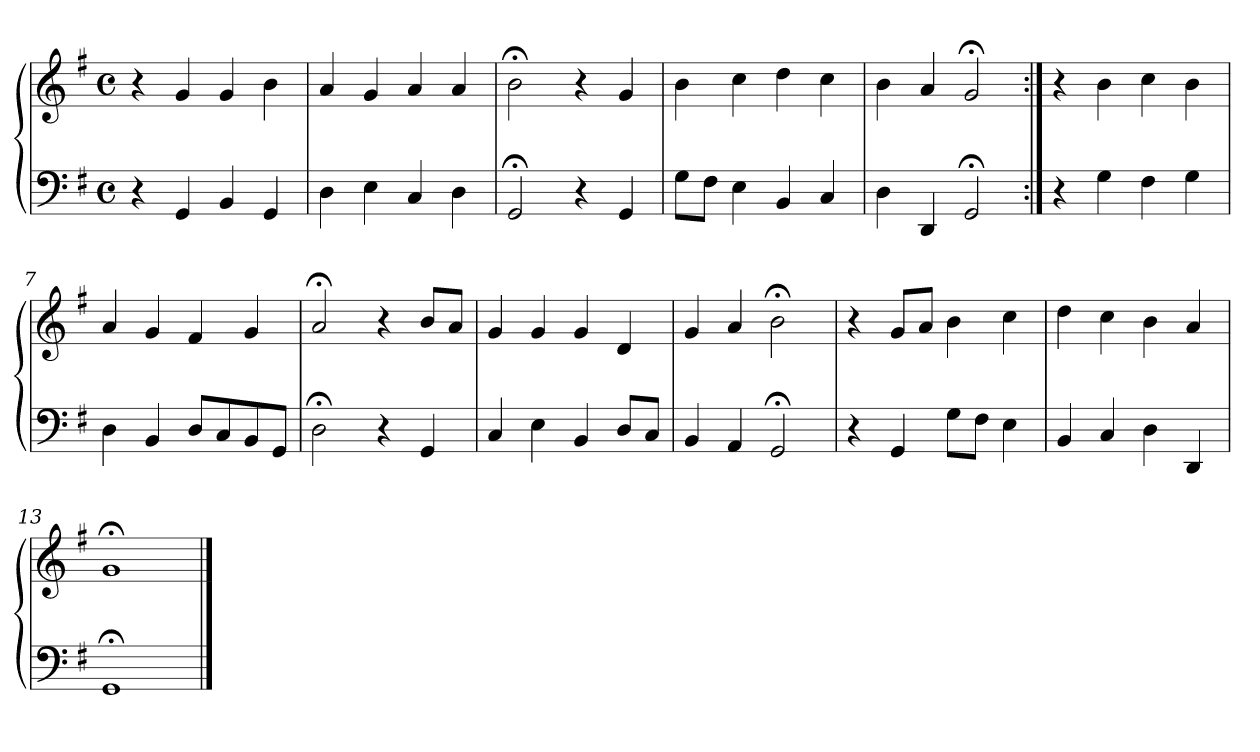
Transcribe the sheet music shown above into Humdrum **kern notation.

**kern	**kern
*part1	*part1
*staff2	*staff1
*clefF4	*clefG2
*k[f#]	*k[f#]
*M4/4	*M4/4
*met(c)	*met(c)
=1	=1
4r	4r
4GG	4g
4BB	4g
4GG	4b
=2	=2
4D	4a
4E	4g
4C	4a
4D	4a
=3	=3
2GG;<	2b;<
4r	4r
4GG	4g
=4	=4
8GL	4b
8F#J	.
4E	4cc
4BB	4dd
4C	4cc
=5	=5
4D	4b
4DD	4a
2GG;<	2g;<
=6:|!	=6:|!
4r	4r
4G	4b
4F#	4cc
4G	4b
=7	=7
4D	4a
4BB	4g
8DL	4f#
8C	.
8BB	4g
8GGJ	.
!!LO:LB:g=z
=8	=8
2D;<	2a;<
4r	4r
4GG	8bL
.	8aJ
=9	=9
4C	4g
4E	4g
4BB	4g
8DL	4d
8CJ	.
=10	=10
4BB	4g
4AA	4a
2GG;<	2b;<
=11	=11
4r	4r
4GG	8gL
.	8aJ
8GL	4b
8F#J	.
4E	4cc
=12	=12
4BB	4dd
4C	4cc
4D	4b
4DD	4a
=13	=13
1GG;<	1g;<
==	==
*-	*-
